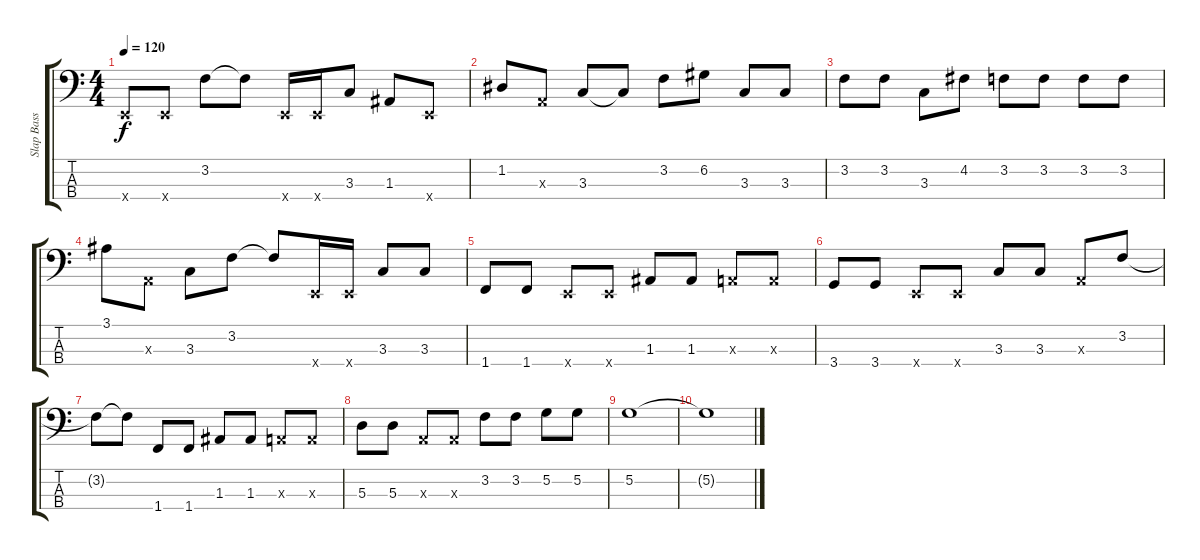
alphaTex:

\track ("Slap Bass Guitar" "Slap Bass ") {instrument slapbass1}
\staff {score tabs}
\tuning (G2 D2 A1 E1) {hide}
\ts (4 4)
\tempo 120
\clef f4
\ks c
0.4{x}.8{dy f} 0.4{x}.8 3.2.8 3.2{t}.8 0.4{x}.16 0.4{x}.16 3.3.8 1.3.8 0.4{x}.8 |
1.2.8 0.3{x}.8 3.3.8 3.3{t}.8 3.2.8 6.2.8 3.3.8 3.3.8 |
3.2.8 3.2.8 3.3.8 4.2.8 3.2.8 3.2.8 3.2.8 3.2.8 |
3.1.8 0.3{x}.8 3.3.8 3.2.8 3.2{t}.8 0.4{x}.16 0.4{x}.16 3.3.8 3.3.8 |
1.4.8 1.4.8 0.4{x}.8 0.4{x}.8 1.3.8 1.3.8 0.3{x}.8 0.3{x}.8 |
3.4.8 3.4.8 0.4{x}.8 0.4{x}.8 3.3.8 3.3.8 0.3{x}.8 3.2.8 |
3.2{t}.8 3.2{t}.8 1.4.8 1.4.8 1.3.8 1.3.8 0.3{x}.8 0.3{x}.8 |
5.3.8 5.3.8 0.3{x}.8 0.3{x}.8 3.2.8 3.2.8 5.2.8 5.2.8 |
5.2.1 |
5.2{t}.1
